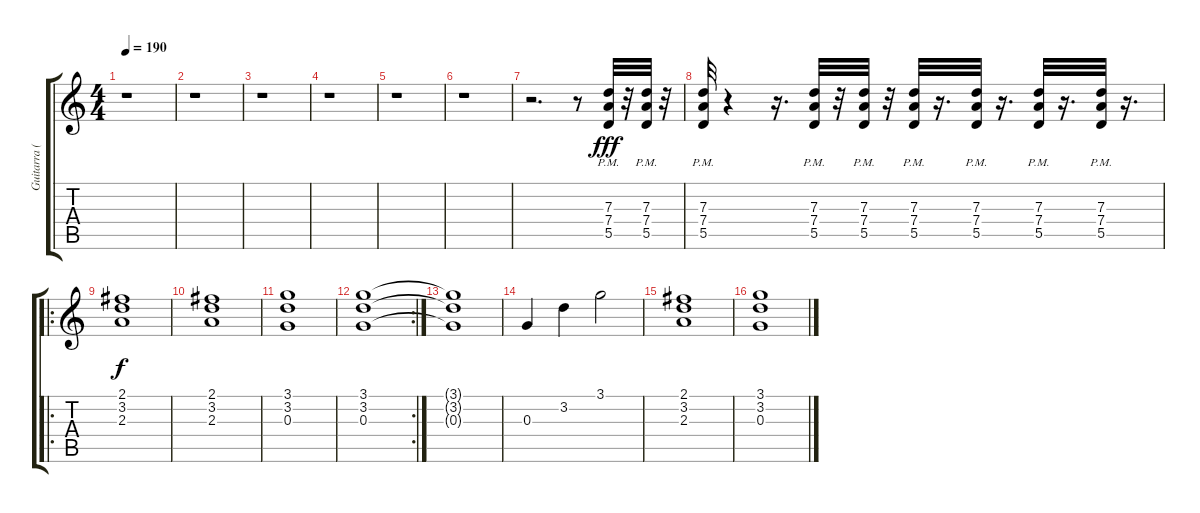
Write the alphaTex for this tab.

\track ("Guitarra (clean)" "Guitarra (") {instrument electricguitarclean}
\staff {score tabs}
\tuning (E4 B3 G3 D3 A2 E2) {hide}
\ts (4 4)
\tempo 190
\clef g2
\ks c
r.1{dy fff volume 11 instrument electricguitarclean} |
r.1 |
r.1 |
r.1 |
r.1 |
r.1 |
r.2{d volume 10} r.8 (7.3{pm} 7.4{pm} 5.5{pm}).32 r.32 (7.3{pm} 7.4{pm} 5.5{pm}).32 r.32 |
(7.3{pm} 7.4{pm} 5.5{pm}).32 r.4 r.16{d} (7.3{pm} 7.4{pm} 5.5{pm}).32 r.32 (7.3{pm} 7.4{pm} 5.5{pm}).32 r.32 (7.3{pm} 7.4{pm} 5.5{pm}).32 r.16{d} (7.3{pm} 7.4{pm} 5.5{pm}).32 r.16{d} (7.3{pm} 7.4{pm} 5.5{pm}).32 r.16{d} (7.3{pm} 7.4{pm} 5.5{pm}).32 r.16{d} |
\ro
(2.1 3.2 2.3).1{dy f} |
(2.1 3.2 2.3).1 |
(3.1 3.2 0.3).1 |
\rc 2
(3.1 3.2 0.3).1 |
(3.1{t} 3.2{t} 0.3{t}).1 |
0.3.4 3.2.4 3.1.2 |
(2.1 3.2 2.3).1 |
(3.1 3.2 0.3).1
